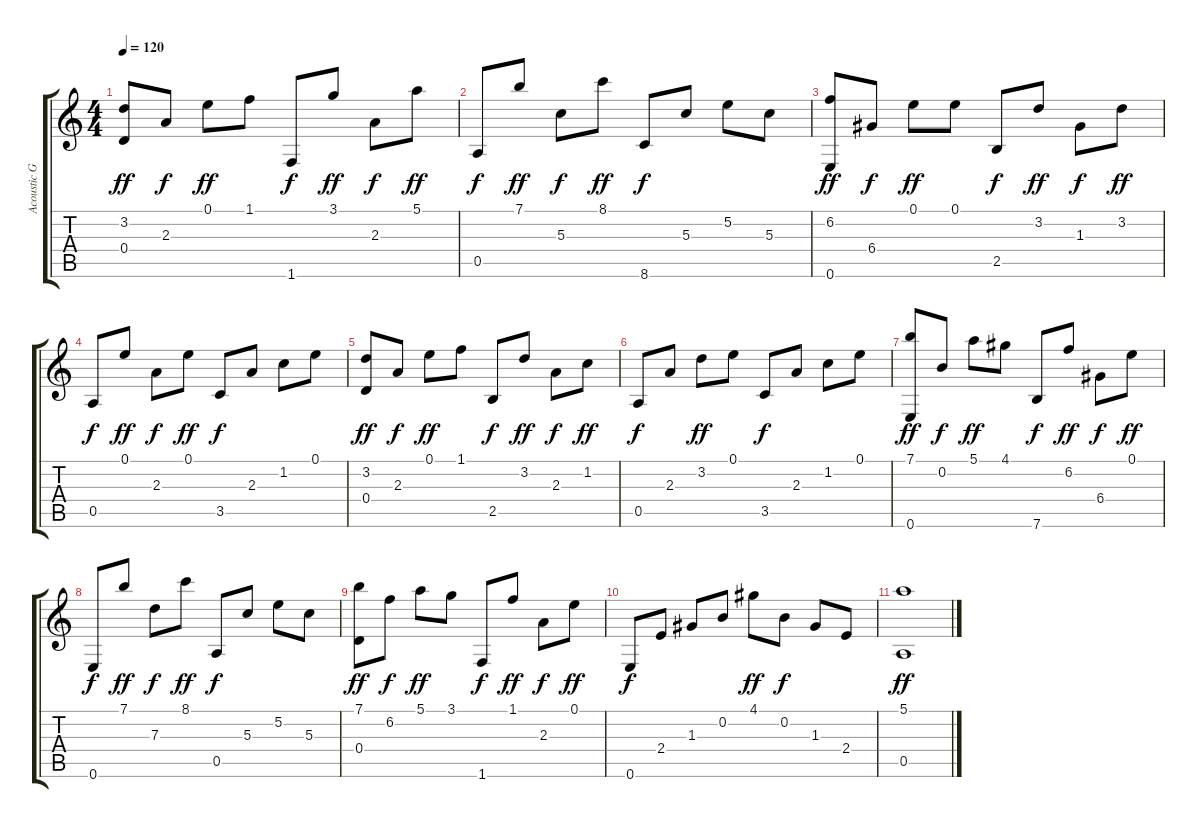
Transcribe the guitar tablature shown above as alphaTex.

\track ("Acoustic Guitar" "Acoustic G") {instrument acousticguitarnylon}
\staff {score tabs}
\tuning (E4 B3 G3 D3 A2 E2) {hide}
\ts (4 4)
\tempo 120
\clef g2
\ks c
(3.2 0.4).8{dy ff} 2.3.8{dy f} 0.1.8{dy ff} 1.1.8 1.6.8{dy f} 3.1.8{dy ff} 2.3.8{dy f} 5.1.8{dy ff} |
0.5.8{dy f} 7.1.8{dy ff} 5.3.8{dy f} 8.1.8{dy ff} 8.6.8{dy f} 5.3.8 5.2.8 5.3.8 |
(6.2 0.6).8{dy ff} 6.4.8{dy f} 0.1.8{dy ff} 0.1.8 2.5.8{dy f} 3.2.8{dy ff} 1.3.8{dy f} 3.2.8{dy ff} |
0.5.8{dy f} 0.1.8{dy ff} 2.3.8{dy f} 0.1.8{dy ff} 3.5.8{dy f} 2.3.8 1.2.8 0.1.8 |
(3.2 0.4).8{dy ff} 2.3.8{dy f} 0.1.8{dy ff} 1.1.8 2.5.8{dy f} 3.2.8{dy ff} 2.3.8{dy f} 1.2.8{dy ff} |
0.5.8{dy f} 2.3.8 3.2.8{dy ff} 0.1.8 3.5.8{dy f} 2.3.8 1.2.8 0.1.8 |
(7.1 0.6).8{dy ff} 0.2.8{dy f} 5.1.8{dy ff} 4.1.8 7.6.8{dy f} 6.2.8{dy ff} 6.4.8{dy f} 0.1.8{dy ff} |
0.6.8{dy f} 7.1.8{dy ff} 7.3.8{dy f} 8.1.8{dy ff} 0.5.8{dy f} 5.3.8 5.2.8 5.3.8 |
(7.1 0.4).8{dy ff} 6.2.8{dy f} 5.1.8{dy ff} 3.1.8 1.6.8{dy f} 1.1.8{dy ff} 2.3.8{dy f} 0.1.8{dy ff} |
0.6.8{dy f} 2.4.8 1.3.8 0.2.8 4.1.8{dy ff} 0.2.8{dy f} 1.3.8 2.4.8 |
(5.1 0.5).1{dy ff}
